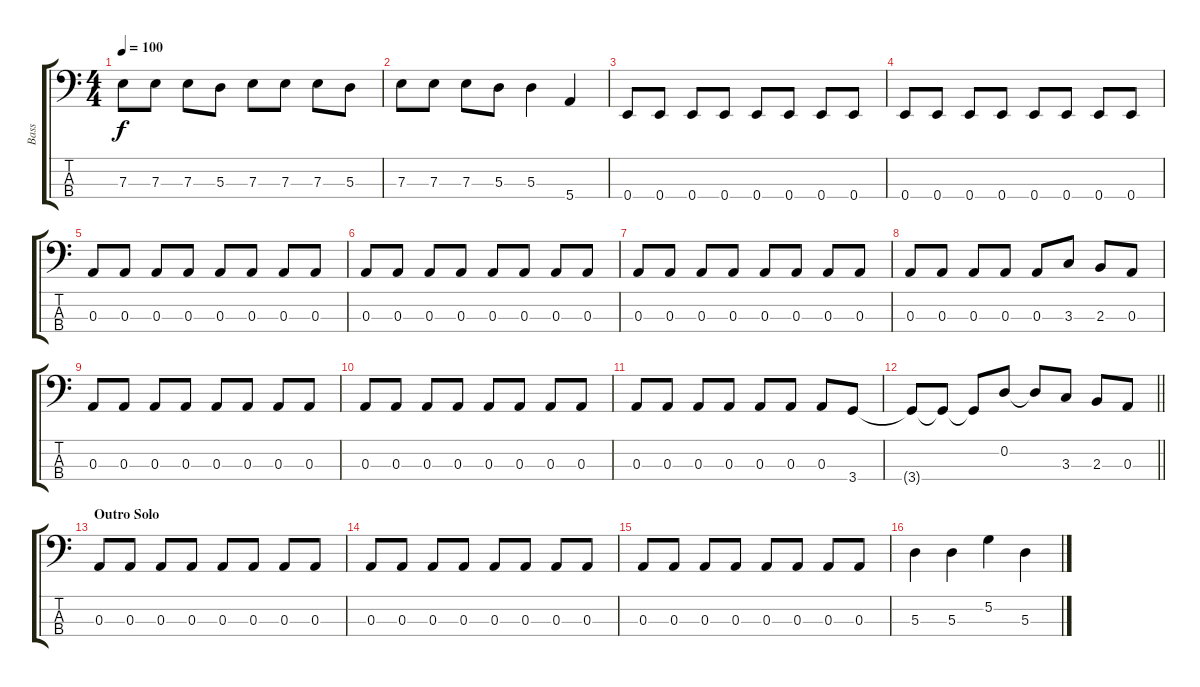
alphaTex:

\track ("Bass" "Bass") {instrument electricbassfinger}
\staff {score tabs}
\tuning (G2 D2 A1 E1) {hide}
\ts (4 4)
\tempo 100
\clef f4
\ks c
7.3.8{dy f} 7.3.8 7.3.8 5.3.8 7.3.8 7.3.8 7.3.8 5.3.8 |
7.3.8 7.3.8 7.3.8 5.3.8 5.3.4 5.4.4 |
0.4.8 0.4.8 0.4.8 0.4.8 0.4.8 0.4.8 0.4.8 0.4.8 |
0.4.8 0.4.8 0.4.8 0.4.8 0.4.8 0.4.8 0.4.8 0.4.8 |
0.3.8 0.3.8 0.3.8 0.3.8 0.3.8 0.3.8 0.3.8 0.3.8 |
0.3.8 0.3.8 0.3.8 0.3.8 0.3.8 0.3.8 0.3.8 0.3.8 |
0.3.8 0.3.8 0.3.8 0.3.8 0.3.8 0.3.8 0.3.8 0.3.8 |
0.3.8 0.3.8 0.3.8 0.3.8 0.3.8 3.3.8 2.3.8 0.3.8 |
0.3.8 0.3.8 0.3.8 0.3.8 0.3.8 0.3.8 0.3.8 0.3.8 |
0.3.8 0.3.8 0.3.8 0.3.8 0.3.8 0.3.8 0.3.8 0.3.8 |
0.3.8 0.3.8 0.3.8 0.3.8 0.3.8 0.3.8 0.3.8 3.4.8 |
\barLineRight lightlight
3.4{t}.8 3.4{t}.8 3.4{t}.8 0.2.8 0.2{t}.8 3.3.8 2.3.8 0.3.8 |
\section ("" "Outro Solo")
0.3.8 0.3.8 0.3.8 0.3.8 0.3.8 0.3.8 0.3.8 0.3.8 |
0.3.8 0.3.8 0.3.8 0.3.8 0.3.8 0.3.8 0.3.8 0.3.8 |
0.3.8 0.3.8 0.3.8 0.3.8 0.3.8 0.3.8 0.3.8 0.3.8 |
5.3.4 5.3.4 5.2.4 5.3.4
